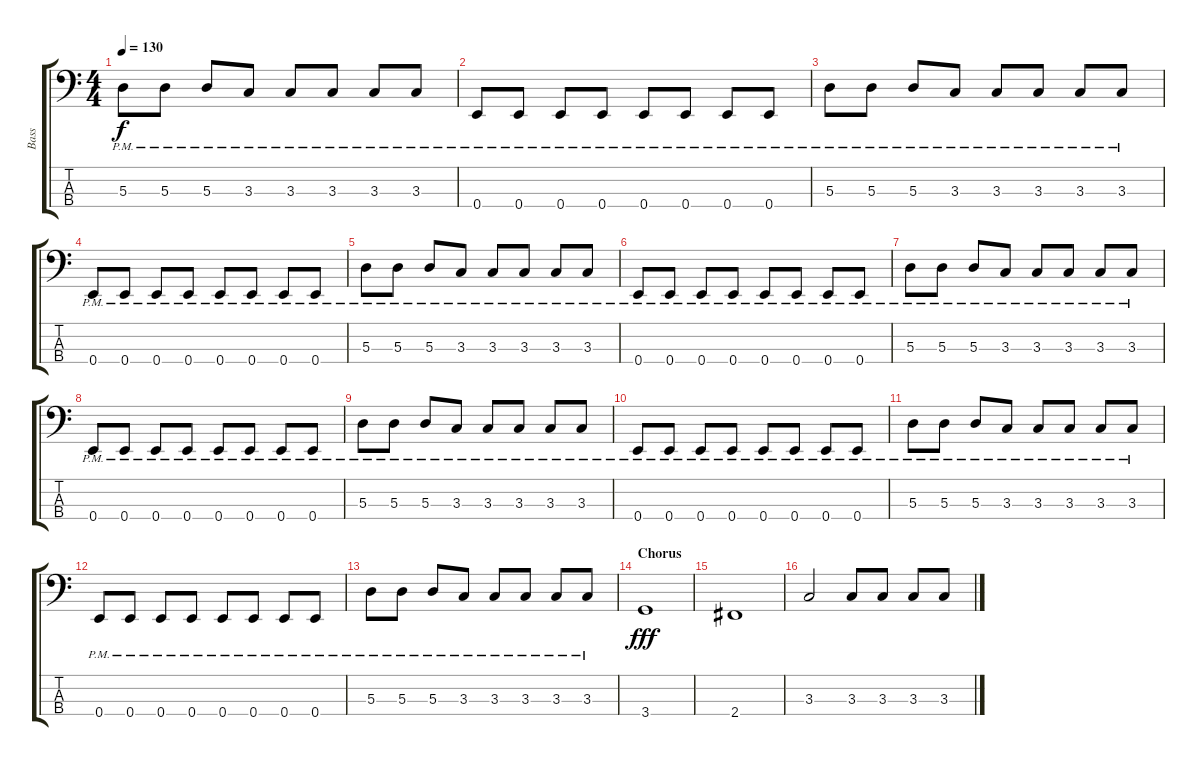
\track ("Bass" "Bass") {instrument electricbasspick}
\staff {score tabs}
\tuning (G2 D2 A1 E1) {hide}
\ts (4 4)
\tempo 130
\clef f4
\ks c
5.3{pm}.8{dy f} 5.3{pm}.8 5.3{pm}.8 3.3{pm}.8 3.3{pm}.8 3.3{pm}.8 3.3{pm}.8 3.3{pm}.8 |
0.4{pm}.8 0.4{pm}.8 0.4{pm}.8 0.4{pm}.8 0.4{pm}.8 0.4{pm}.8 0.4{pm}.8 0.4{pm}.8 |
5.3{pm}.8 5.3{pm}.8 5.3{pm}.8 3.3{pm}.8 3.3{pm}.8 3.3{pm}.8 3.3{pm}.8 3.3{pm}.8 |
0.4{pm}.8 0.4{pm}.8 0.4{pm}.8 0.4{pm}.8 0.4{pm}.8 0.4{pm}.8 0.4{pm}.8 0.4{pm}.8 |
5.3{pm}.8 5.3{pm}.8 5.3{pm}.8 3.3{pm}.8 3.3{pm}.8 3.3{pm}.8 3.3{pm}.8 3.3{pm}.8 |
0.4{pm}.8 0.4{pm}.8 0.4{pm}.8 0.4{pm}.8 0.4{pm}.8 0.4{pm}.8 0.4{pm}.8 0.4{pm}.8 |
5.3{pm}.8 5.3{pm}.8 5.3{pm}.8 3.3{pm}.8 3.3{pm}.8 3.3{pm}.8 3.3{pm}.8 3.3{pm}.8 |
0.4{pm}.8 0.4{pm}.8 0.4{pm}.8 0.4{pm}.8 0.4{pm}.8 0.4{pm}.8 0.4{pm}.8 0.4{pm}.8 |
5.3{pm}.8 5.3{pm}.8 5.3{pm}.8 3.3{pm}.8 3.3{pm}.8 3.3{pm}.8 3.3{pm}.8 3.3{pm}.8 |
0.4{pm}.8 0.4{pm}.8 0.4{pm}.8 0.4{pm}.8 0.4{pm}.8 0.4{pm}.8 0.4{pm}.8 0.4{pm}.8 |
5.3{pm}.8 5.3{pm}.8 5.3{pm}.8 3.3{pm}.8 3.3{pm}.8 3.3{pm}.8 3.3{pm}.8 3.3{pm}.8 |
0.4{pm}.8 0.4{pm}.8 0.4{pm}.8 0.4{pm}.8 0.4{pm}.8 0.4{pm}.8 0.4{pm}.8 0.4{pm}.8 |
5.3{pm}.8 5.3{pm}.8 5.3{pm}.8 3.3{pm}.8 3.3{pm}.8 3.3{pm}.8 3.3{pm}.8 3.3{pm}.8 |
\section ("" "Chorus")
3.4.1{dy fff} |
2.4.1 |
3.3.2 3.3.8 3.3.8 3.3.8 3.3.8
